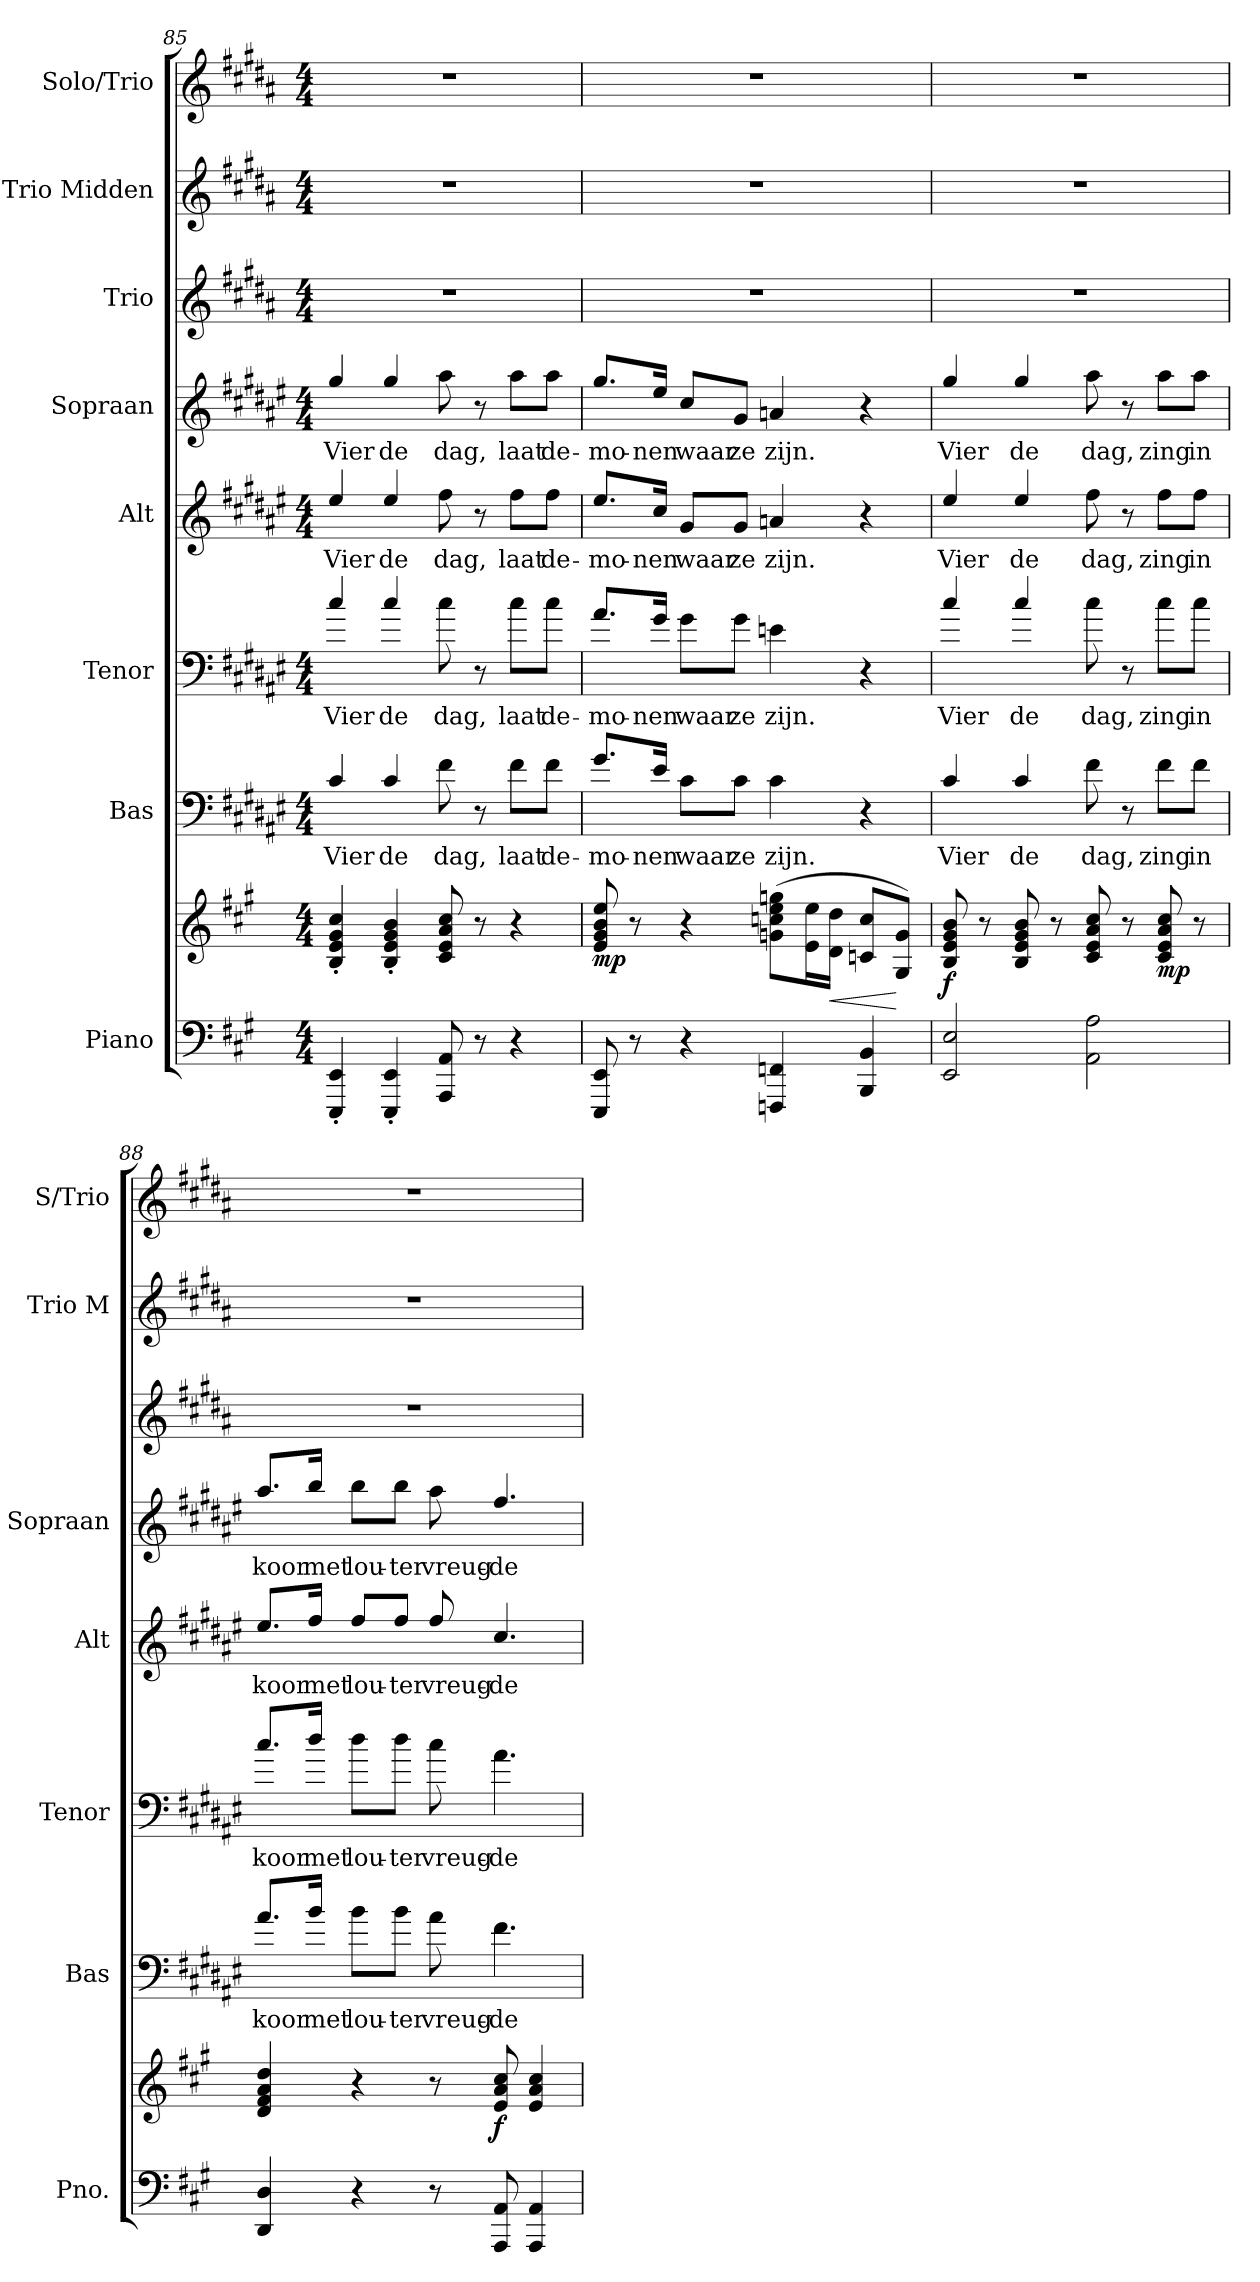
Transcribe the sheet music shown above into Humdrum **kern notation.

**kern	**kern	**dynam	**kern	**text	**kern	**text	**kern	**text	**kern	**text	**kern	**kern	**kern
*part8	*part8	*part8	*part7	*part7	*part6	*part6	*part5	*part5	*part4	*part4	*part3	*part2	*part1
*staff9	*staff8	*staff8/9	*staff7	*staff7	*staff6	*staff6	*staff5	*staff5	*staff4	*staff4	*staff3	*staff2	*staff1
*I"Piano	*	*	*I"Bas	*	*I"Tenor	*	*I"Alt	*	*I"Sopraan	*	*I"Trio	*I"Trio Midden	*I"Solo/Trio
*I'Pno.	*	*	*I'Bas	*	*I'Tenor	*	*I'Alt	*	*I'Sopraan	*	*	*I'Trio M	*I'S/Trio
*clefF4	*clefG2	*	*clefF4	*	*clefF4	*	*clefG2	*	*clefG2	*	*clefG2	*clefG2	*clefG2
*	*	*	*ITrd5c9	*	*ITrd5c9	*	*ITrd5c9	*	*ITrd5c9	*	*ITrd1c2	*ITrd1c2	*ITrd1c2
*k[f#c#g#]	*k[f#c#g#]	*	*k[f#c#g#]	*	*k[f#c#g#]	*	*k[f#c#g#]	*	*k[f#c#g#]	*	*k[f#c#g#]	*k[f#c#g#]	*k[f#c#g#]
*M4/4	*M4/4	*	*M4/4	*	*M4/4	*	*M4/4	*	*M4/4	*	*M4/4	*M4/4	*M4/4
=85	=85	=85	=85	=85	=85	=85	=85	=85	=85	=85	=85	=85	=85
!	!	!	!	!LO:LY:b	!	!LO:LY:b	!	!LO:LY:b	!	!LO:LY:b	!	!	!
4EEE/' 4EE/'	4B/' 4e/' 4g#/' 4cc#/'	.	4E/	Vier	4e/	Vier	4g#/	Vier	4b/	Vier	1r	1r	1r
!	!	!	!	!LO:LY:b	!	!LO:LY:b	!	!LO:LY:b	!	!LO:LY:b	!	!	!
4EEE/' 4EE/'	4B/' 4e/' 4g#/' 4b/'	.	4E/	de	4e/	de	4g#/	de	4b/	de	.	.	.
!	!	!	!	!LO:LY:b	!	!LO:LY:b	!	!LO:LY:b	!	!LO:LY:b	!	!	!
8AAA/ 8AA/	8c#/ 8e/ 8a/ 8cc#/	.	8A\	dag,	8e\	dag,	8a\	dag,	8cc#\	dag,	.	.	.
8r	8r	.	8r	.	8r	.	8r	.	8r	.	.	.	.
!	!	!	!	!LO:LY:b	!	!LO:LY:b	!	!LO:LY:b	!	!LO:LY:b	!	!	!
4r	4r	.	8A\L	laat	8e\L	laat	8a\L	laat	8cc#\L	laat	.	.	.
!	!	!	!	!LO:LY:b	!	!LO:LY:b	!	!LO:LY:b	!	!LO:LY:b	!	!	!
.	.	.	8A\J	de-	8e\J	de-	8a\J	de-	8cc#\J	de-	.	.	.
=86	=86	=86	=86	=86	=86	=86	=86	=86	=86	=86	=86	=86	=86
!	!	!LO:DY:b	!	!LO:LY:b	!	!LO:LY:b	!	!LO:LY:b	!	!LO:LY:b	!	!	!
8EEE/ 8EE/	8e/ 8g#/ 8b/ 8ee/	mp	8.B/L	-mo-	8.c#/L	-mo-	8.g#/L	-mo-	8.b/L	-mo-	1r	1r	1r
8r	8r	.	.	.	.	.	.	.	.	.	.	.	.
!	!	!	!	!LO:LY:b	!	!LO:LY:b	!	!LO:LY:b	!	!LO:LY:b	!	!	!
.	.	.	16G#/Jk	-nen	16B/Jk	-nen	16e/Jk	-nen	16g#/Jk	-nen	.	.	.
!	!	!	!	!LO:LY:b	!	!LO:LY:b	!	!LO:LY:b	!	!LO:LY:b	!	!	!
4r	4r	.	8E\L	waar	8B\L	waar	8B/L	waar	8e/L	waar	.	.	.
!	!	!	!	!LO:LY:b	!	!LO:LY:b	!	!LO:LY:b	!	!LO:LY:b	!	!	!
.	.	.	8E\J	ze	8B\J	ze	8B/J	ze	8B/J	ze	.	.	.
!	!	!	!	!LO:LY:b	!	!LO:LY:b	!	!LO:LY:b	!	!LO:LY:b	!	!	!
4FFFn/ 4FFn/	(>8gn\ 8ccn\ 8ee\ 8ggn\L	.	4E\	zijn.	4Gn\	zijn.	4cn/	zijn.	4cn/	zijn.	.	.	.
.	16e\ 16ee\L	.	.	.	.	.	.	.	.	.	.	.	.
!	!	!LO:HP:b	!	!	!	!	!	!	!	!	!	!	!
.	16d\ 16dd\JJ	<	.	.	.	.	.	.	.	.	.	.	.
4BBB/ 4BB/	8cn/ 8cc/L	.	4r	.	4r	.	4r	.	4r	.	.	.	.
.	8G#/ 8g/J)	[	.	.	.	.	.	.	.	.	.	.	.
!!LO:PB:g=z
=87	=87	=87	=87	=87	=87	=87	=87	=87	=87	=87	=87	=87	=87
!	!	!LO:DY:b	!	!LO:LY:b	!	!LO:LY:b	!	!LO:LY:b	!	!LO:LY:b	!	!	!
2EE/ 2E/	8B/ 8e/ 8g#/ 8b/	f	4E/	Vier	4e/	Vier	4g#/	Vier	4b/	Vier	1r	1r	1r
.	8r	.	.	.	.	.	.	.	.	.	.	.	.
!	!	!	!	!LO:LY:b	!	!LO:LY:b	!	!LO:LY:b	!	!LO:LY:b	!	!	!
.	8B/ 8e/ 8g#/ 8b/	.	4E/	de	4e/	de	4g#/	de	4b/	de	.	.	.
.	8r	.	.	.	.	.	.	.	.	.	.	.	.
!	!	!	!	!LO:LY:b	!	!LO:LY:b	!	!LO:LY:b	!	!LO:LY:b	!	!	!
2AA\ 2A\	8c#/ 8e/ 8a/ 8cc#/	.	8A\	dag,	8e\	dag,	8a\	dag,	8cc#\	dag,	.	.	.
.	8r	.	8r	.	8r	.	8r	.	8r	.	.	.	.
!	!	!LO:DY:b	!	!LO:LY:b	!	!LO:LY:b	!	!LO:LY:b	!	!LO:LY:b	!	!	!
.	8c#/ 8e/ 8a/ 8cc#/	mp	8A\L	zing	8e\L	zing	8a\L	zing	8cc#\L	zing	.	.	.
!	!	!	!	!LO:LY:b	!	!LO:LY:b	!	!LO:LY:b	!	!LO:LY:b	!	!	!
.	8r	.	8A\J	in	8e\J	in	8a\J	in	8cc#\J	in	.	.	.
=88	=88	=88	=88	=88	=88	=88	=88	=88	=88	=88	=88	=88	=88
!	!	!	!	!LO:LY:b	!	!LO:LY:b	!	!LO:LY:b	!	!LO:LY:b	!	!	!
4DD/ 4D/	4d/ 4f#/ 4a/ 4dd/	.	8.c#/L	koor	8.e/L	koor	8.g#/L	koor	8.cc#/L	koor	1r	1r	1r
!	!	!	!	!LO:LY:b	!	!LO:LY:b	!	!LO:LY:b	!	!LO:LY:b	!	!	!
.	.	.	16d/Jk	met	16f#/Jk	met	16a/Jk	met	16dd/Jk	met	.	.	.
!	!	!	!	!LO:LY:b	!	!LO:LY:b	!	!LO:LY:b	!	!LO:LY:b	!	!	!
4r	4r	.	8d\L	lou-	8f#\L	lou-	8a/L	lou-	8dd\L	lou-	.	.	.
!	!	!	!	!LO:LY:b	!	!LO:LY:b	!	!LO:LY:b	!	!LO:LY:b	!	!	!
.	.	.	8d\J	-ter	8f#\J	-ter	8a/J	-ter	8dd\J	-ter	.	.	.
!	!	!	!	!LO:LY:b	!	!LO:LY:b	!	!LO:LY:b	!	!LO:LY:b	!	!	!
8r	8r	.	8c#\	vreug-	8e\	vreug-	8a/	vreug-	8cc#\	vreug-	.	.	.
!	!	!LO:DY:b	!	!LO:LY:b	!	!LO:LY:b	!	!LO:LY:b	!	!LO:LY:b	!	!	!
8AAA/ 8AA/	8e/ 8a/ 8cc#/	f	4.A\	-de	4.c#\	-de	4.e/	-de	4.a/	-de	.	.	.
4AAA/ 4AA/	4e/ 4a/ 4cc#/	.	.	.	.	.	.	.	.	.	.	.	.
=	=	=	=	=	=	=	=	=	=	=	=	=	=
*-	*-	*-	*-	*-	*-	*-	*-	*-	*-	*-	*-	*-	*-
